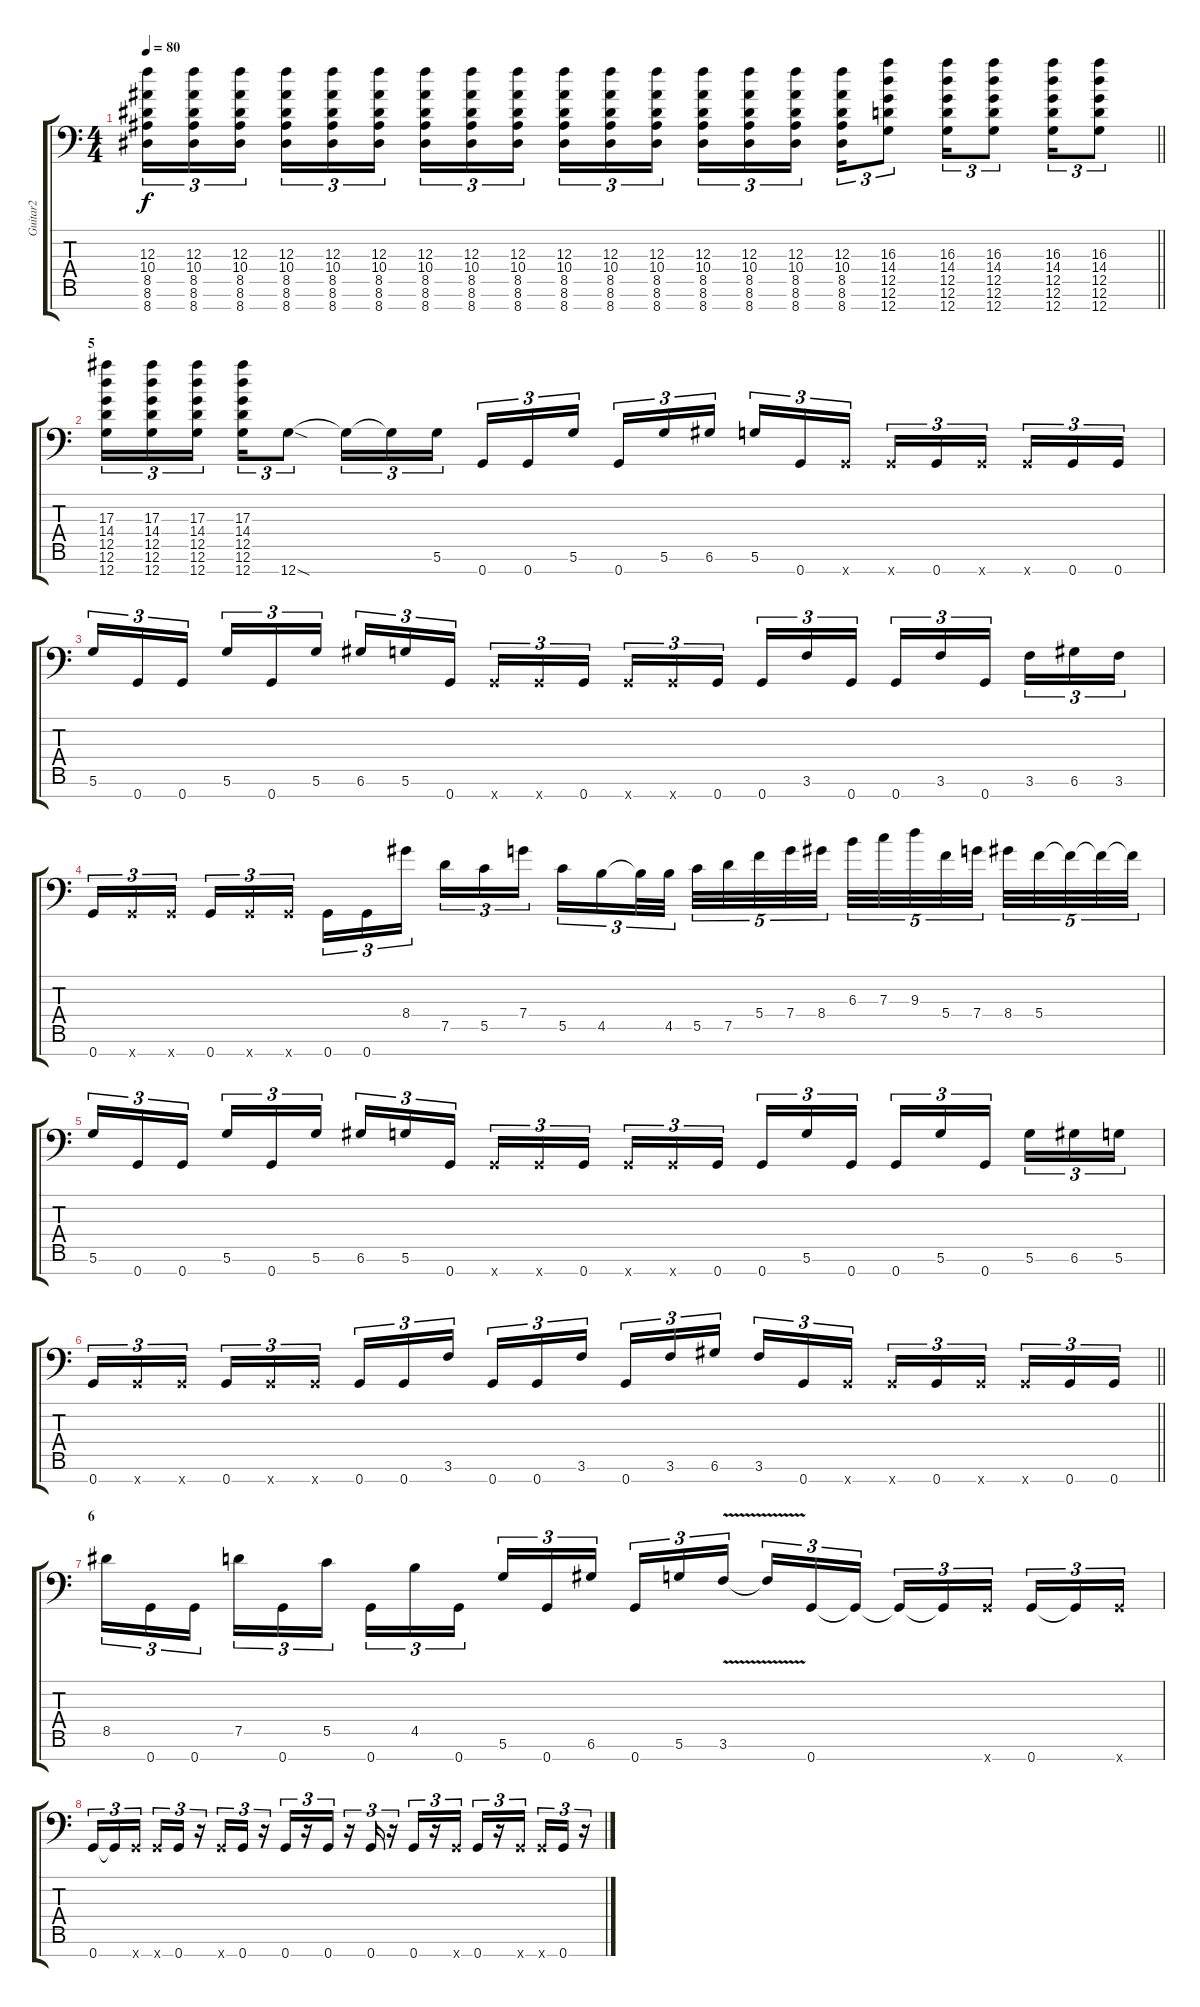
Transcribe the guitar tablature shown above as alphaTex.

\track ("Guitar2" "Guitar2") {instrument distortionguitar}
\staff {score tabs}
\tuning (D4 A3 F3 C3 G2 D2 G1) {hide}
\ts (4 4)
\tempo 80
\clef f4
\barLineRight lightlight
\ks c
(12.3 10.4 8.5 8.6 8.7).16{tu (3 2) dy f} (12.3 10.4 8.5 8.6 8.7).16{tu (3 2)} (12.3 10.4 8.5 8.6 8.7).16{tu (3 2) beam splitsecondary} (12.3 10.4 8.5 8.6 8.7).16{tu (3 2)} (12.3 10.4 8.5 8.6 8.7).16{tu (3 2)} (12.3 10.4 8.5 8.6 8.7).16{tu (3 2)} (12.3 10.4 8.5 8.6 8.7).16{tu (3 2)} (12.3 10.4 8.5 8.6 8.7).16{tu (3 2)} (12.3 10.4 8.5 8.6 8.7).16{tu (3 2) beam splitsecondary} (12.3 10.4 8.5 8.6 8.7).16{tu (3 2)} (12.3 10.4 8.5 8.6 8.7).16{tu (3 2)} (12.3 10.4 8.5 8.6 8.7).16{tu (3 2)} (12.3 10.4 8.5 8.6 8.7).16{tu (3 2)} (12.3 10.4 8.5 8.6 8.7).16{tu (3 2)} (12.3 10.4 8.5 8.6 8.7).16{tu (3 2) beam splitsecondary} (12.3 10.4 8.5 8.6 8.7).16{tu (3 2)} (16.3 14.4 12.5 12.6 12.7).8{tu (3 2)} (16.3 14.4 12.5 12.6 12.7).16{tu (3 2)} (16.3 14.4 12.5 12.6 12.7).8{tu (3 2)} (16.3 14.4 12.5 12.6 12.7).16{tu (3 2)} (16.3 14.4 12.5 12.6 12.7).8{tu (3 2)} |
\section ("" "5")
(17.3 14.4 12.5 12.6 12.7).16{tu (3 2)} (17.3 14.4 12.5 12.6 12.7).16{tu (3 2)} (17.3 14.4 12.5 12.6 12.7).16{tu (3 2) beam splitsecondary} (17.3 14.4 12.5 12.6 12.7).16{tu (3 2)} 12.7{sod}.8{tu (3 2)} 12.7{t}.16{tu (3 2)} 12.7{t}.16{tu (3 2)} 5.6.16{tu (3 2) beam splitsecondary} 0.7.16{tu (3 2)} 0.7.16{tu (3 2)} 5.6.16{tu (3 2)} 0.7.16{tu (3 2)} 5.6.16{tu (3 2)} 6.6.16{tu (3 2) beam splitsecondary} 5.6.16{tu (3 2)} 0.7.16{tu (3 2)} 0.7{x}.16{tu (3 2)} 0.7{x}.16{tu (3 2)} 0.7.16{tu (3 2)} 0.7{x}.16{tu (3 2) beam splitsecondary} 0.7{x}.16{tu (3 2)} 0.7.16{tu (3 2)} 0.7.16{tu (3 2)} |
5.6.16{tu (3 2)} 0.7.16{tu (3 2)} 0.7.16{tu (3 2) beam splitsecondary} 5.6.16{tu (3 2)} 0.7.16{tu (3 2)} 5.6.16{tu (3 2)} 6.6.16{tu (3 2)} 5.6.16{tu (3 2)} 0.7.16{tu (3 2) beam splitsecondary} 0.7{x}.16{tu (3 2)} 0.7{x}.16{tu (3 2)} 0.7.16{tu (3 2)} 0.7{x}.16{tu (3 2)} 0.7{x}.16{tu (3 2)} 0.7.16{tu (3 2) beam splitsecondary} 0.7.16{tu (3 2)} 3.6.16{tu (3 2)} 0.7.16{tu (3 2)} 0.7.16{tu (3 2)} 3.6.16{tu (3 2)} 0.7.16{tu (3 2) beam splitsecondary} 3.6.16{tu (3 2)} 6.6.16{tu (3 2)} 3.6.16{tu (3 2)} |
0.7.16{tu (3 2)} 0.7{x}.16{tu (3 2)} 0.7{x}.16{tu (3 2) beam splitsecondary} 0.7.16{tu (3 2)} 0.7{x}.16{tu (3 2)} 0.7{x}.16{tu (3 2)} 0.7.16{tu (3 2)} 0.7.16{tu (3 2)} 8.4.16{tu (3 2) beam splitsecondary} 7.5.16{tu (3 2)} 5.5.16{tu (3 2)} 7.4.16{tu (3 2)} 5.5.16{tu (3 2)} 4.5.16{tu (3 2)} 4.5{t}.32{tu (3 2)} 4.5.32{tu (3 2) beam splitsecondary} 5.5.32{tu (5 4)} 7.5.32{tu (5 4)} 5.4.32{tu (5 4)} 7.4.32{tu (5 4)} 8.4.32{tu (5 4)} 6.3.32{tu (5 4)} 7.3.32{tu (5 4)} 9.3.32{tu (5 4)} 5.4.32{tu (5 4)} 7.4.32{tu (5 4) beam splitsecondary} 8.4.32{tu (5 4)} 5.4.32{tu (5 4)} 5.4{t}.32{tu (5 4)} 5.4{t}.32{tu (5 4)} 5.4{t}.32{tu (5 4)} |
5.6.16{tu (3 2)} 0.7.16{tu (3 2)} 0.7.16{tu (3 2) beam splitsecondary} 5.6.16{tu (3 2)} 0.7.16{tu (3 2)} 5.6.16{tu (3 2)} 6.6.16{tu (3 2)} 5.6.16{tu (3 2)} 0.7.16{tu (3 2) beam splitsecondary} 0.7{x}.16{tu (3 2)} 0.7{x}.16{tu (3 2)} 0.7.16{tu (3 2)} 0.7{x}.16{tu (3 2)} 0.7{x}.16{tu (3 2)} 0.7.16{tu (3 2) beam splitsecondary} 0.7.16{tu (3 2)} 5.6.16{tu (3 2)} 0.7.16{tu (3 2)} 0.7.16{tu (3 2)} 5.6.16{tu (3 2)} 0.7.16{tu (3 2) beam splitsecondary} 5.6.16{tu (3 2)} 6.6.16{tu (3 2)} 5.6.16{tu (3 2)} |
\barLineRight lightlight
0.7.16{tu (3 2)} 0.7{x}.16{tu (3 2)} 0.7{x}.16{tu (3 2) beam splitsecondary} 0.7.16{tu (3 2)} 0.7{x}.16{tu (3 2)} 0.7{x}.16{tu (3 2)} 0.7.16{tu (3 2)} 0.7.16{tu (3 2)} 3.6.16{tu (3 2) beam splitsecondary} 0.7.16{tu (3 2)} 0.7.16{tu (3 2)} 3.6.16{tu (3 2)} 0.7.16{tu (3 2)} 3.6.16{tu (3 2)} 6.6.16{tu (3 2) beam splitsecondary} 3.6.16{tu (3 2)} 0.7.16{tu (3 2)} 0.7{x}.16{tu (3 2)} 0.7{x}.16{tu (3 2)} 0.7.16{tu (3 2)} 0.7{x}.16{tu (3 2) beam splitsecondary} 0.7{x}.16{tu (3 2)} 0.7.16{tu (3 2)} 0.7.16{tu (3 2)} |
\section ("" "6")
8.5.16{tu (3 2)} 0.7.16{tu (3 2)} 0.7.16{tu (3 2) beam splitsecondary} 7.5.16{tu (3 2)} 0.7.16{tu (3 2)} 5.5.16{tu (3 2)} 0.7.16{tu (3 2)} 4.5.16{tu (3 2)} 0.7.16{tu (3 2) beam splitsecondary} 5.6.16{tu (3 2)} 0.7.16{tu (3 2)} 6.6.16{tu (3 2)} 0.7.16{tu (3 2)} 5.6.16{tu (3 2)} 3.6{v}.16{tu (3 2) beam splitsecondary} 3.6{t}.16{tu (3 2)} 0.7.16{tu (3 2)} 0.7{t}.16{tu (3 2)} 0.7{t}.16{tu (3 2)} 0.7{t}.16{tu (3 2)} 0.7{x}.16{tu (3 2) beam splitsecondary} 0.7.16{tu (3 2)} 0.7{t}.16{tu (3 2)} 0.7{x}.16{tu (3 2)} |
0.7.16{tu (3 2)} 0.7{t}.16{tu (3 2)} 0.7{x}.16{tu (3 2) beam splitsecondary} 0.7{x}.16{tu (3 2)} 0.7.16{tu (3 2)} r.16{tu (3 2)} 0.7{x}.16{tu (3 2)} 0.7.16{tu (3 2)} r.16{tu (3 2)} 0.7.16{tu (3 2)} r.16{tu (3 2)} 0.7.16{tu (3 2)} r.16{tu (3 2)} 0.7.16{tu (3 2)} r.16{tu (3 2)} 0.7.16{tu (3 2)} r.16{tu (3 2)} 0.7{x}.16{tu (3 2)} 0.7.16{tu (3 2)} r.16{tu (3 2)} 0.7{x}.16{tu (3 2) beam splitsecondary} 0.7{x}.16{tu (3 2)} 0.7.16{tu (3 2)} r.16{tu (3 2)}
